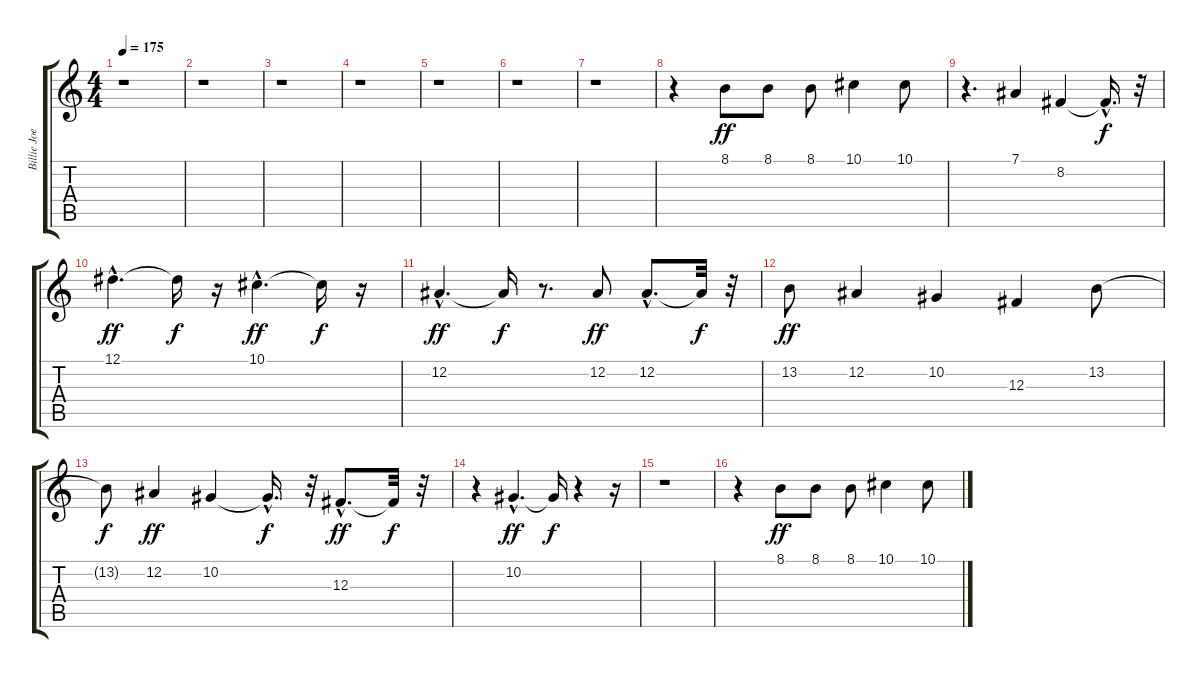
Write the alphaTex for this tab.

\track ("Billie Joe Vocal" "Billie Joe") {instrument altosax}
\staff {score tabs}
\tuning (Eb4 Bb3 Gb3 Db3 Ab2 Eb2) {hide}
\ts (4 4)
\tempo 175
\clef g2
\ks c
r.1{dy f} |
r.1 |
r.1 |
r.1 |
r.1 |
r.1 |
r.1 |
r.4 8.1.8{dy ff} 8.1.8 8.1.8 10.1.4 10.1.8 |
r.4{d} 7.1.4 8.2.4 8.2{hac t}.16{d dy f} r.32 |
12.1{hac}.4{d dy ff} 12.1{t}.16{dy f} r.16 10.1{hac}.4{d dy ff} 10.1{t}.16{dy f} r.16 |
12.2{hac}.4{d dy ff} 12.2{t}.16{dy f} r.8{d} 12.2.8{dy ff} 12.2{hac}.8{d} 12.2{t}.32{dy f} r.32 |
13.2.8{dy ff} 12.2.4 10.2.4 12.3.4 13.2.8 |
13.2{t}.8{dy f} 12.2.4{dy ff} 10.2.4 10.2{hac t}.16{d dy f} r.32 12.3{hac}.8{d dy ff} 12.3{t}.32{dy f} r.32 |
r.4 10.2{hac}.4{d dy ff} 10.2{t}.16{dy f} r.4 r.16 |
r.1 |
r.4 8.1.8{dy ff} 8.1.8 8.1.8 10.1.4 10.1.8
